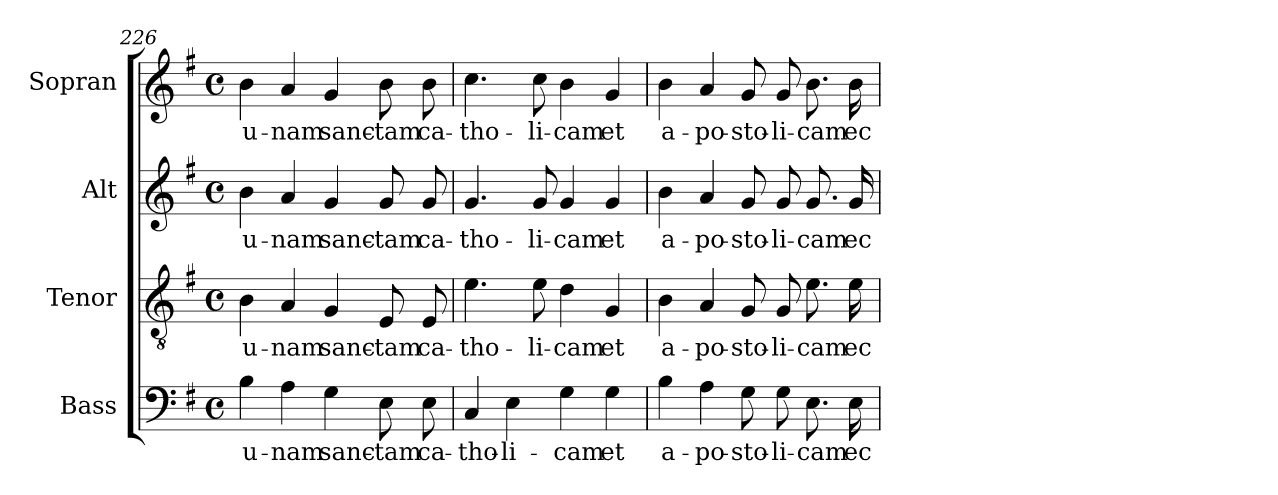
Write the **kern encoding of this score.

**kern	**text	**kern	**text	**kern	**text	**kern	**text
*part4	*part4	*part3	*part3	*part2	*part2	*part1	*part1
*staff4	*staff4	*staff3	*staff3	*staff2	*staff2	*staff1	*staff1
*I"Bass	*	*I"Tenor	*	*I"Alt	*	*I"Sopran	*
*I'B.	*	*I'T.	*	*I'A.	*	*I'S.	*
*clefF4	*	*clefGv2	*	*clefG2	*	*clefG2	*
*k[f#]	*	*k[f#]	*	*k[f#]	*	*k[f#]	*
*G:	*	*G:	*	*G:	*	*G:	*
*M4/4	*	*M4/4	*	*M4/4	*	*M4/4	*
*met(c)	*	*met(c)	*	*met(c)	*	*met(c)	*
=226	=226	=226	=226	=226	=226	=226	=226
!	!LO:LY:b	!	!LO:LY:b	!	!LO:LY:b	!	!LO:LY:b
4B\	u-	4B\	u-	4b\	u-	4b\	u-
!	!LO:LY:b	!	!LO:LY:b	!	!LO:LY:b	!	!LO:LY:b
4A\	-nam	4A/	-nam	4a/	-nam	4a/	-nam
!	!LO:LY:b	!	!LO:LY:b	!	!LO:LY:b	!	!LO:LY:b
4G\	sanc-	4G/	sanc-	4g/	sanc-	4g/	sanc-
!	!LO:LY:b	!	!LO:LY:b	!	!LO:LY:b	!	!LO:LY:b
8E\	-tam	8E/	-tam	8g/	-tam	8b\	-tam
!	!LO:LY:b	!	!LO:LY:b	!	!LO:LY:b	!	!LO:LY:b
8E\	ca-	8E/	ca-	8g/	ca-	8b\	ca-
=227	=227	=227	=227	=227	=227	=227	=227
!	!LO:LY:b	!	!LO:LY:b	!	!LO:LY:b	!	!LO:LY:b
4C/	-tho-	4.e\	-tho-	4.g/	-tho-	4.cc\	-tho-
!	!LO:LY:b	!	!	!	!	!	!
4E\	-li-	.	.	.	.	.	.
!	!	!	!LO:LY:b	!	!LO:LY:b	!	!LO:LY:b
.	.	8e\	-li-	8g/	-li-	8cc\	-li-
!	!LO:LY:b	!	!LO:LY:b	!	!LO:LY:b	!	!LO:LY:b
4G\	-cam	4d\	-cam	4g/	-cam	4b\	-cam
!	!LO:LY:b	!	!LO:LY:b	!	!LO:LY:b	!	!LO:LY:b
4G\	et	4G/	et	4g/	et	4g/	et
!!LO:LB:g=z
=228	=228	=228	=228	=228	=228	=228	=228
!	!LO:LY:b	!	!LO:LY:b	!	!LO:LY:b	!	!LO:LY:b
4B\	a-	4B\	a-	4b\	a-	4b\	a-
!	!LO:LY:b	!	!LO:LY:b	!	!LO:LY:b	!	!LO:LY:b
4A\	-po-	4A/	-po-	4a/	-po-	4a/	-po-
!	!LO:LY:b	!	!LO:LY:b	!	!LO:LY:b	!	!LO:LY:b
8G\	-sto-	8G/	-sto-	8g/	-sto-	8g/	-sto-
!	!LO:LY:b	!	!LO:LY:b	!	!LO:LY:b	!	!LO:LY:b
8G\	-li-	8G/	-li-	8g/	-li-	8g/	-li-
!	!LO:LY:b	!	!LO:LY:b	!	!LO:LY:b	!	!LO:LY:b
8.E\	-cam	8.e\	-cam	8.g/	-cam	8.b\	-cam
!	!LO:LY:b	!	!LO:LY:b	!	!LO:LY:b	!	!LO:LY:b
16E\	ec-	16e\	ec-	16g/	ec-	16b\	ec-
=	=	=	=	=	=	=	=
*-	*-	*-	*-	*-	*-	*-	*-
